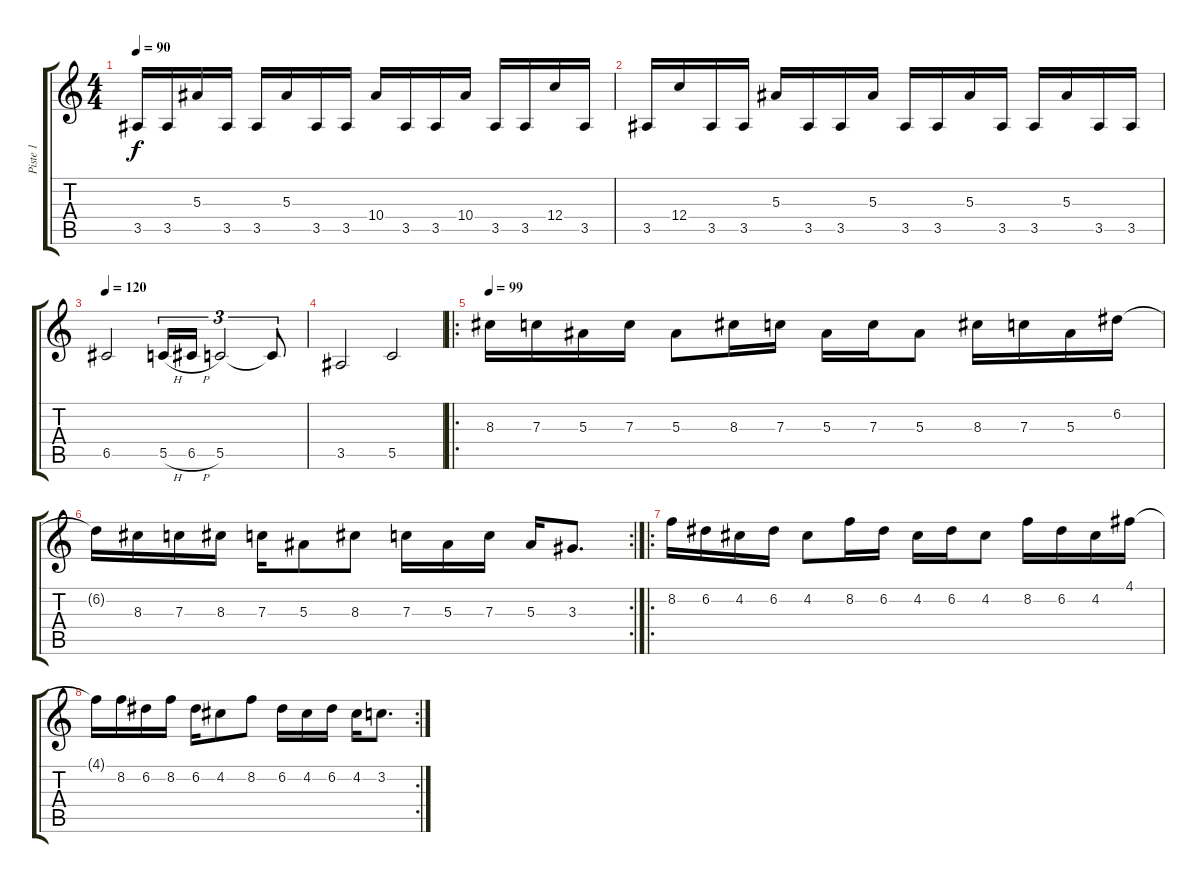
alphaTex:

\track ("Piste 1" "Piste 1") {instrument distortionguitar}
\staff {score tabs}
\tuning (D4 A3 F3 C3 G2 C2) {hide}
\ts (4 4)
\tempo 90
\clef g2
\ks c
3.5.16{dy f} 3.5.16 5.3.16 3.5.16 3.5.16 5.3.16 3.5.16 3.5.16 10.4.16 3.5.16 3.5.16 10.4.16 3.5.16 3.5.16 12.4.16 3.5.16 |
3.5.16 12.4.16 3.5.16 3.5.16 5.3.16 3.5.16 3.5.16 5.3.16 3.5.16 3.5.16 5.3.16 3.5.16 3.5.16 5.3.16 3.5.16 3.5.16 |
\tempo 120
6.5.2 5.5{h}.16{tu (3 2)} 6.5{h}.16{tu (3 2)} 5.5.2{tu (3 2)} 5.5{t}.8{tu (3 2)} |
3.5.2 5.5.2 |
\ro
\tempo 99
8.3.16 7.3.16 5.3.16 7.3.16 5.3.8 8.3.16 7.3.16 5.3.16 7.3.16 5.3.8 8.3.16 7.3.16 5.3.16 6.2.16 |
\rc 2
6.2{t}.16 8.3.16 7.3.16 8.3.16 7.3.16 5.3.8 8.3.8 7.3.16 5.3.16 7.3.16 5.3.16 3.3.8{d} |
\ro
8.2.16 6.2.16 4.2.16 6.2.16 4.2.8 8.2.16 6.2.16 4.2.16 6.2.16 4.2.8 8.2.16 6.2.16 4.2.16 4.1.16 |
\rc 2
4.1{t}.16 8.2.16 6.2.16 8.2.16 6.2.16 4.2.8 8.2.8 6.2.16 4.2.16 6.2.16 4.2.16 3.2.8{d}
